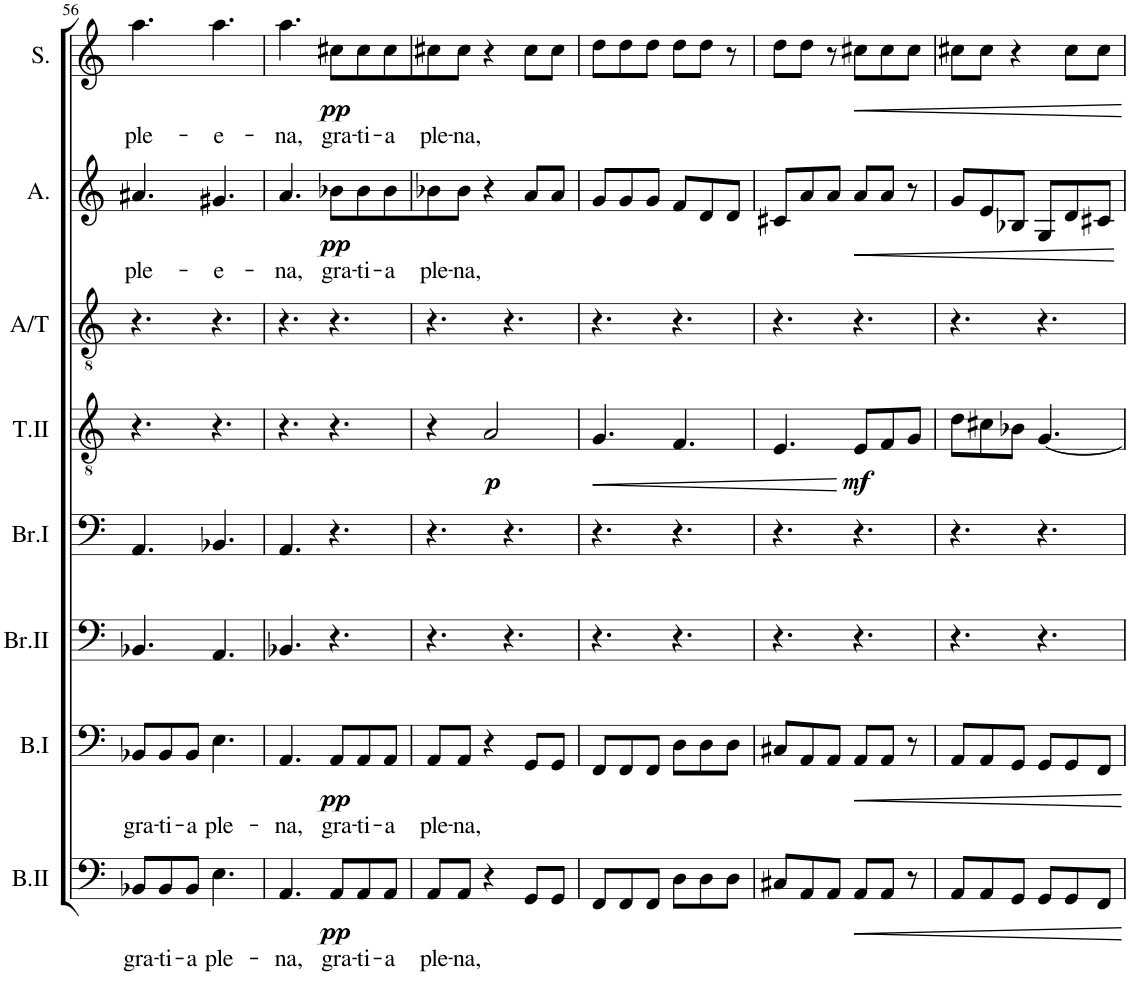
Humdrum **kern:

**kern	**text	**dynam	**kern	**text	**dynam	**kern	**kern	**kern	**dynam	**kern	**kern	**text	**dynam	**kern	**text	**dynam
*part8	*part8	*part8	*part7	*part7	*part7	*part6	*part5	*part4	*part4	*part3	*part2	*part2	*part2	*part1	*part1	*part1
*staff8	*staff8	*staff8	*staff7	*staff7	*staff7	*staff6	*staff5	*staff4	*staff4	*staff3	*staff2	*staff2	*staff2	*staff1	*staff1	*staff1
*I"Bass II	*	*	*I"Bass I	*	*	*I"Baritone II	*I"Baritone I	*I"Tenor II	*	*I"Altenor	*I"Alto	*	*	*I"Soprano	*	*
*I'B.II	*	*	*I'B.I	*	*	*I'Br.II	*I'Br.I	*I'T.II	*	*I'A/T	*I'A.	*	*	*I'S.	*	*
!!LO:PB:g=z
*clefF4	*	*	*clefF4	*	*	*clefF4	*clefF4	*clefGv2	*	*clefGv2	*clefG2	*	*	*clefG2	*	*
*	*	*	*	*	*	*	*	*	*	*Trd1c2	*	*	*	*	*	*
*k[]	*	*	*k[]	*	*	*k[]	*k[]	*k[]	*	*k[]	*k[]	*	*	*k[]	*	*
*M6/8	*	*	*M6/8	*	*	*M6/8	*M6/8	*M6/8	*	*M6/8	*M6/8	*	*	*M6/8	*	*
=56	=56	=56	=56	=56	=56	=56	=56	=56	=56	=56	=56	=56	=56	=56	=56	=56
!	!LO:LY:b	!	!	!LO:LY:b	!	!	!	!	!	!	!	!LO:LY:b	!	!	!LO:LY:b	!
8BB-X/L	gra-	.	8BB-X/L	gra-	.	4.BB-X/	4.AA/	4.r	.	4.r	4.a#X/	ple-	.	4.aa\	ple-	.
!	!LO:LY:b	!	!	!LO:LY:b	!	!	!	!	!	!	!	!	!	!	!	!
8BB-/	-ti-	.	8BB-/	-ti-	.	.	.	.	.	.	.	.	.	.	.	.
!	!LO:LY:b	!	!	!LO:LY:b	!	!	!	!	!	!	!	!	!	!	!	!
8BB-/J	-a	.	8BB-/J	-a	.	.	.	.	.	.	.	.	.	.	.	.
!	!LO:LY:b	!	!	!LO:LY:b	!	!	!	!	!	!	!	!LO:LY:b	!	!	!LO:LY:b	!
4.E\	ple-	.	4.E\	ple-	.	4.AA/	4.BB-X/	4.r	.	4.r	4.g#X/	-e-	.	4.aa\	-e-	.
=57	=57	=57	=57	=57	=57	=57	=57	=57	=57	=57	=57	=57	=57	=57	=57	=57
!	!LO:LY:b	!	!	!LO:LY:b	!	!	!	!	!	!	!	!LO:LY:b	!	!	!LO:LY:b	!
4.AA/	-na,	.	4.AA/	-na,	.	4.BB-X/	4.AA/	4.r	.	4.r	4.a/	-na,	.	4.aa\	-na,	.
!	!LO:LY:b	!LO:DY:b	!	!LO:LY:b	!LO:DY:b	!	!	!	!	!	!	!LO:LY:b	!LO:DY:b	!	!LO:LY:b	!LO:DY:b
8AA/L	gra-	pp	8AA/L	gra-	pp	4.r	4.r	4.r	.	4.r	8b-X\L	gra-	pp	8cc#X\L	gra-	pp
!	!LO:LY:b	!	!	!LO:LY:b	!	!	!	!	!	!	!	!LO:LY:b	!	!	!LO:LY:b	!
8AA/	-ti-	.	8AA/	-ti-	.	.	.	.	.	.	8b-\	-ti-	.	8cc#\	-ti-	.
!	!LO:LY:b	!	!	!LO:LY:b	!	!	!	!	!	!	!	!LO:LY:b	!	!	!LO:LY:b	!
8AA/J	-a	.	8AA/J	-a	.	.	.	.	.	.	8b-\	-a	.	8cc#\	-a	.
=58	=58	=58	=58	=58	=58	=58	=58	=58	=58	=58	=58	=58	=58	=58	=58	=58
!	!LO:LY:b	!	!	!LO:LY:b	!	!	!	!	!	!	!	!LO:LY:b	!	!	!LO:LY:b	!
8AA/L	ple-	.	8AA/L	ple-	.	4.r	4.r	4r	.	4.r	8b-X\	ple-	.	8cc#X\	ple-	.
!	!LO:LY:b	!	!	!LO:LY:b	!	!	!	!	!	!	!	!LO:LY:b	!	!	!LO:LY:b	!
8AA/J	-na,	.	8AA/J	-na,	.	.	.	.	.	.	8b-\J	-na,	.	8cc#\J	-na,	.
!	!	!	!	!	!	!	!	!	!LO:DY:b	!	!	!	!	!	!	!
4r	.	.	4r	.	.	.	.	2A/	p	.	4r	.	.	4r	.	.
.	.	.	.	.	.	4.r	4.r	.	.	4.r	.	.	.	.	.	.
8GG/L	.	.	8GG/L	.	.	.	.	.	.	.	8a/L	.	.	8cc#\L	.	.
8GG/J	.	.	8GG/J	.	.	.	.	.	.	.	8a/J	.	.	8cc#\J	.	.
=59	=59	=59	=59	=59	=59	=59	=59	=59	=59	=59	=59	=59	=59	=59	=59	=59
!	!	!	!	!	!	!	!	!	!LO:HP:b	!	!	!	!	!	!	!
8FF/L	.	.	8FF/L	.	.	4.r	4.r	4.G/	<	4.r	8g/L	.	.	8dd\L	.	.
8FF/	.	.	8FF/	.	.	.	.	.	.	.	8g/	.	.	8dd\	.	.
8FF/J	.	.	8FF/J	.	.	.	.	.	.	.	8g/J	.	.	8dd\J	.	.
8D\L	.	.	8D\L	.	.	4.r	4.r	4.F/	.	4.r	8f/L	.	.	8dd\L	.	.
8D\	.	.	8D\	.	.	.	.	.	.	.	8d/	.	.	8dd\J	.	.
8D\J	.	.	8D\J	.	.	.	.	.	.	.	8d/J	.	.	8r	.	.
=60	=60	=60	=60	=60	=60	=60	=60	=60	=60	=60	=60	=60	=60	=60	=60	=60
8C#X/L	.	.	8C#X/L	.	.	4.r	4.r	4.E/	.	4.r	8c#X/L	.	.	8dd\L	.	.
8AA/	.	.	8AA/	.	.	.	.	.	.	.	8a/	.	.	8dd\J	.	.
8AA/J	.	.	8AA/J	.	.	.	.	.	.	.	8a/J	.	.	8r	.	.
!	!	!	!	!	!	!	!	!	!LO:DY:n=1:b	!	!	!	!LO:HP:b	!	!	!
8AA/L	.	.	8AA/L	.	.	4.r	4.r	8E/L	[ mf	4.r	8a/L	.	<	8cc#X\L	.	.
8AA/J	.	.	8AA/J	.	.	.	.	8F/	.	.	8a/J	.	.	8cc#\	.	.
8r	.	.	8r	.	.	.	.	8G/J	.	.	8r	.	.	8cc#\J	.	.
=61	=61	=61	=61	=61	=61	=61	=61	=61	=61	=61	=61	=61	=61	=61	=61	=61
8AA/L	.	.	8AA/L	.	.	4.r	4.r	8d\L	.	4.r	8g/L	.	.	8cc#X\L	.	.
8AA/	.	.	8AA/	.	.	.	.	8c#X\	.	.	8e/	.	.	8cc#\J	.	.
8GG/J	.	.	8GG/J	.	.	.	.	8B-X\J	.	.	8B-X/J	.	.	4r	.	.
8GG/L	.	.	8GG/L	.	.	4.r	4.r	[4.G/	.	4.r	8G/L	.	.	.	.	.
8GG/	.	.	8GG/	.	.	.	.	.	.	.	8d/	.	.	8cc#\L	.	.
8FF/J	.	.	8FF/J	.	.	.	.	.	.	.	8c#X/J	.	.	8cc#\J	.	.
.	.	.	.	.	.	.	.	.	.	.	.	.	[	.	.	.
=	=	=	=	=	=	=	=	=	=	=	=	=	=	=	=	=
*-	*-	*-	*-	*-	*-	*-	*-	*-	*-	*-	*-	*-	*-	*-	*-	*-
